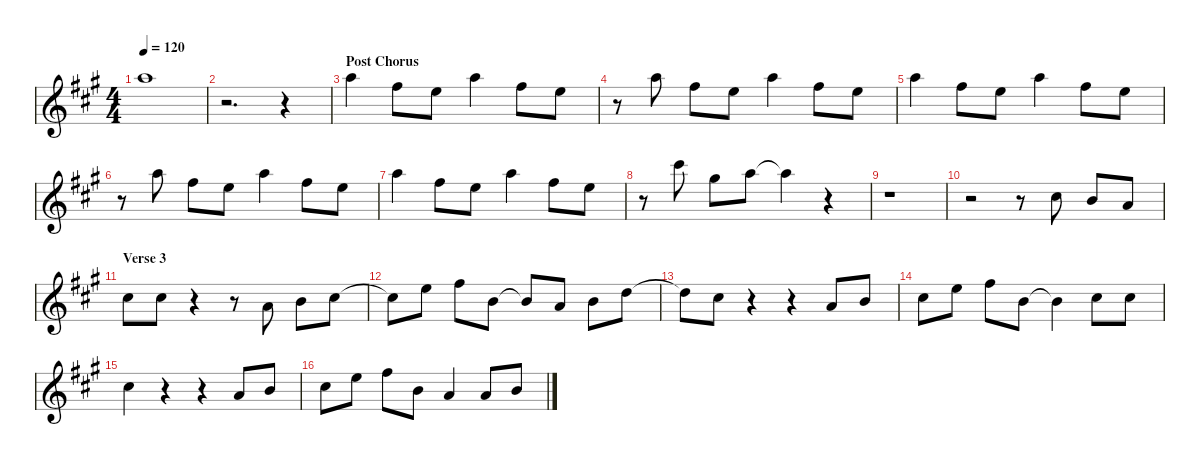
\defaultSystemsLayout 4
\hideDynamics
\bracketExtendMode nobrackets
\singleTrackTrackNamePolicy hidden
\multiTrackTrackNamePolicy hidden
\otherSystemsTrackNameOrientation horizontal
\track ("Lead Vocal" "N-Gt") {multiBarRest instrument acousticguitarnylon}
\staff {score}
\tuning (E4 B3 G3 D3 A2 E2)
\ts (4 4)
\tempo 120
\clef g2
\ks a
10.2{acc forcenatural}.1{dy f beam Down} |
r.2{d beam Down} r.4{beam Down} |
\section ("" "Post Chorus")
5.1{acc forcenatural}.4{beam Down} 7.2{acc #}.8{beam Down} 5.2{acc forcenatural}.8{beam Down} 5.1{acc forcenatural}.4{beam Down} 7.2{acc #}.8{beam Down} 5.2{acc forcenatural}.8{beam Down} |
r.8{beam Down} 5.1{acc forcenatural}.8{beam Down} 7.2{acc #}.8{beam Down} 5.2{acc forcenatural}.8{beam Down} 5.1{acc forcenatural}.4{beam Down} 7.2{acc #}.8{beam Down} 5.2{acc forcenatural}.8{beam Down} |
5.1{acc forcenatural}.4{beam Down} 7.2{acc #}.8{beam Down} 5.2{acc forcenatural}.8{beam Down} 5.1{acc forcenatural}.4{beam Down} 7.2{acc #}.8{beam Down} 5.2{acc forcenatural}.8{beam Down} |
r.8{beam Down} 5.1{acc forcenatural}.8{beam Down} 7.2{acc #}.8{beam Down} 5.2{acc forcenatural}.8{beam Down} 5.1{acc forcenatural}.4{beam Down} 7.2{acc #}.8{beam Down} 5.2{acc forcenatural}.8{beam Down} |
5.1{acc forcenatural}.4{beam Down} 7.2{acc #}.8{beam Down} 5.2{acc forcenatural}.8{beam Down} 5.1{acc forcenatural}.4{beam Down} 7.2{acc #}.8{beam Down} 5.2{acc forcenatural}.8{beam Down} |
r.8{beam Down} 9.1{acc #}.8{beam Down} 9.2{acc #}.8{beam Down} 10.2{acc forcenatural}.8{beam Down} 10.2{t acc forcenatural}.4{beam Down} r.4{beam Down} |
r.1{beam Down} |
r.2{beam Down} r.8{beam Down} 2.2{acc #}.8{beam Down} 0.2{acc forcenatural}.8{beam Up} 2.3{acc forcenatural}.8{beam Up} |
\section ("" "Verse 3")
2.2{acc #}.8{beam Down} 2.2{acc #}.8{beam Down} r.4{beam Down} r.8{beam Down} 2.3{acc forcenatural}.8{beam Up} 0.2{acc forcenatural}.8{beam Down} 2.2{acc #}.8{beam Down} |
2.2{t acc #}.8{beam Down} 0.1{acc forcenatural}.8{beam Down} 2.1{acc #}.8{beam Down} 0.2{acc forcenatural}.8{beam Down} 0.2{t acc forcenatural}.8{beam Up} 2.3{acc forcenatural}.8{beam Up} 0.2{acc forcenatural}.8{beam Down} 3.2{acc forcenatural}.8{beam Down} |
3.2{t acc forcenatural}.8{beam Down} 2.2{acc #}.8{beam Down} r.4{beam Down} r.4{beam Down} 2.3{acc forcenatural}.8{beam Up} 0.2{acc forcenatural}.8{beam Up} |
2.2{acc #}.8{beam Down} 0.1{acc forcenatural}.8{beam Down} 2.1{acc #}.8{beam Down} 0.2{acc forcenatural}.8{beam Down} 0.2{t acc forcenatural}.4{beam Down} 2.2{acc #}.8{beam Down} 2.2{acc #}.8{beam Down} |
2.2{acc #}.4{beam Down} r.4{beam Down} r.4{beam Down} 2.3{acc forcenatural}.8{beam Up} 0.2{acc forcenatural}.8{beam Up} |
2.2{acc #}.8{beam Down} 0.1{acc forcenatural}.8{beam Down} 2.1{acc #}.8{beam Down} 0.2{acc forcenatural}.8{beam Down} 2.3{acc forcenatural}.4{beam Up} 2.3{acc forcenatural}.8{beam Up} 0.2{acc forcenatural}.8{beam Up}
